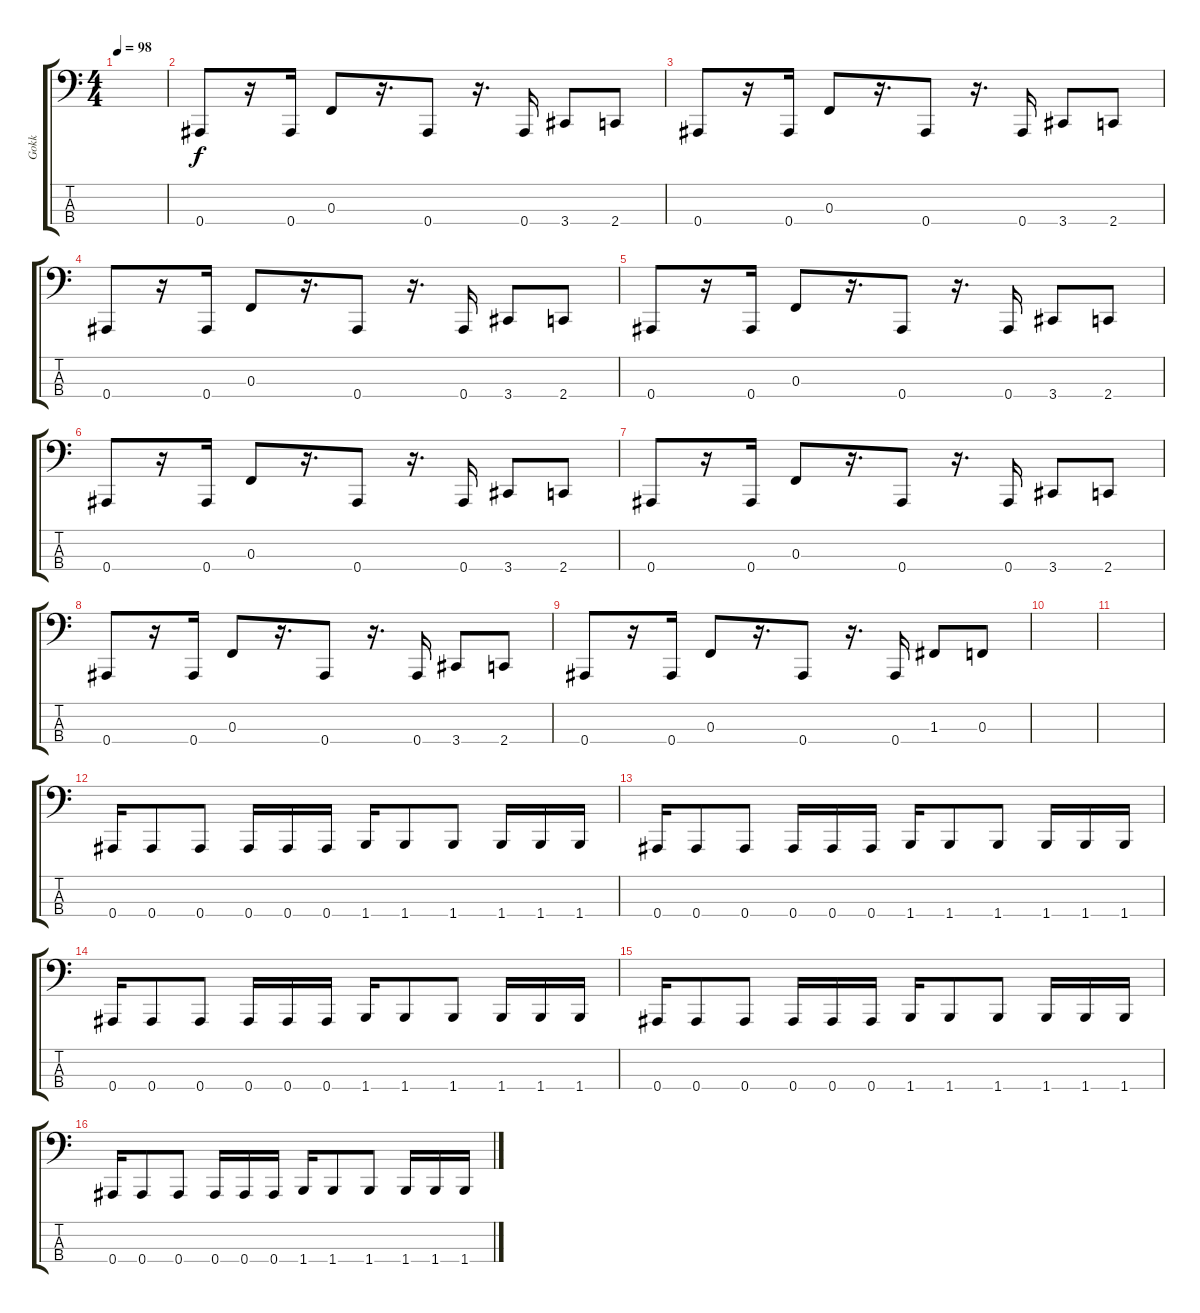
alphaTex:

\track ("Gokk" "Gokk") {instrument electricbassfinger}
\staff {score tabs}
\tuning (Eb2 Bb1 F1 Bb0) {hide}
\ts (4 4)
\tempo 98
\clef f4
\ks c
|
0.4.8 r.16 0.4.16 0.3.8 r.16{d} 0.4.8 r.16{d} 0.4.16 3.4.8 2.4.8 |
0.4.8 r.16 0.4.16 0.3.8 r.16{d} 0.4.8 r.16{d} 0.4.16 3.4.8 2.4.8 |
0.4.8 r.16 0.4.16 0.3.8 r.16{d} 0.4.8 r.16{d} 0.4.16 3.4.8 2.4.8 |
0.4.8 r.16 0.4.16 0.3.8 r.16{d} 0.4.8 r.16{d} 0.4.16 3.4.8 2.4.8 |
0.4.8 r.16 0.4.16 0.3.8 r.16{d} 0.4.8 r.16{d} 0.4.16 3.4.8 2.4.8 |
0.4.8 r.16 0.4.16 0.3.8 r.16{d} 0.4.8 r.16{d} 0.4.16 3.4.8 2.4.8 |
0.4.8 r.16 0.4.16 0.3.8 r.16{d} 0.4.8 r.16{d} 0.4.16 3.4.8 2.4.8 |
0.4.8 r.16 0.4.16 0.3.8 r.16{d} 0.4.8 r.16{d} 0.4.16 1.3.8 0.3.8 |
|
|
0.4.16 0.4.8 0.4.8 0.4.16 0.4.16 0.4.16 1.4.16 1.4.8 1.4.8 1.4.16 1.4.16 1.4.16 |
0.4.16 0.4.8 0.4.8 0.4.16 0.4.16 0.4.16 1.4.16 1.4.8 1.4.8 1.4.16 1.4.16 1.4.16 |
0.4.16 0.4.8 0.4.8 0.4.16 0.4.16 0.4.16 1.4.16 1.4.8 1.4.8 1.4.16 1.4.16 1.4.16 |
0.4.16 0.4.8 0.4.8 0.4.16 0.4.16 0.4.16 1.4.16 1.4.8 1.4.8 1.4.16 1.4.16 1.4.16 |
0.4.16 0.4.8 0.4.8 0.4.16 0.4.16 0.4.16 1.4.16 1.4.8 1.4.8 1.4.16 1.4.16 1.4.16
